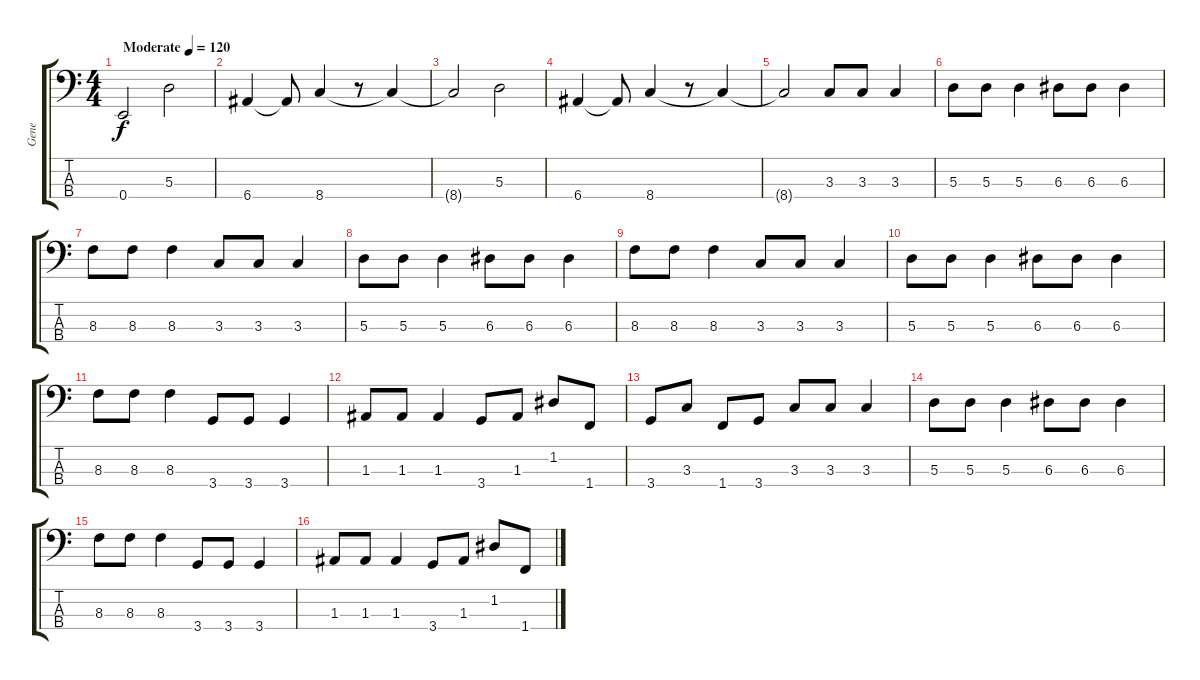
\track ("Gene" "Gene") {instrument electricbasspick}
\staff {score tabs}
\tuning (G2 D2 A1 E1) {hide}
\ts (4 4)
\tempo (120 "Moderate")
\clef f4
\ks c
0.4.2{dy f instrument electricbasspick} 5.3.2 |
6.4.4 6.4{t}.8 8.4.4 r.8 8.4{t}.4 |
8.4{t}.2 5.3.2 |
6.4.4 6.4{t}.8 8.4.4 r.8 8.4{t}.4 |
8.4{t}.2 3.3.8 3.3.8 3.3.4 |
5.3.8 5.3.8 5.3.4 6.3.8 6.3.8 6.3.4 |
8.3.8 8.3.8 8.3.4 3.3.8 3.3.8 3.3.4 |
5.3.8 5.3.8 5.3.4 6.3.8 6.3.8 6.3.4 |
8.3.8 8.3.8 8.3.4 3.3.8 3.3.8 3.3.4 |
5.3.8 5.3.8 5.3.4 6.3.8 6.3.8 6.3.4 |
8.3.8 8.3.8 8.3.4 3.4.8 3.4.8 3.4.4 |
1.3.8 1.3.8 1.3.4 3.4.8 1.3.8 1.2.8 1.4.8 |
3.4.8 3.3.8 1.4.8 3.4.8 3.3.8 3.3.8 3.3.4 |
5.3.8 5.3.8 5.3.4 6.3.8 6.3.8 6.3.4 |
8.3.8 8.3.8 8.3.4 3.4.8 3.4.8 3.4.4 |
1.3.8 1.3.8 1.3.4 3.4.8 1.3.8 1.2.8 1.4.8
